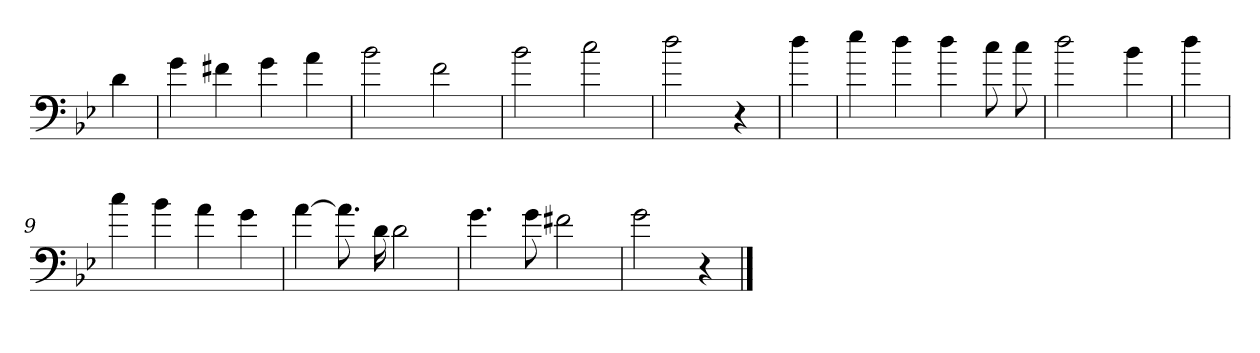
**kern
*part1
*staff1
*clefF4
*k[b-e-]
*g:
=
4d
=1
4g
4f#X
4g
4a
=2
2b-
2f
=3
2b-
2cc
=4
2dd
4r
=5
4dd
=6
4ee-
4dd
4dd
8cc
8cc
=7
2dd
4b-
=8
4dd
=9
4cc
4b-
4a
4g
=10
[4a
8.a]
16d
2d
=11
4.g
8g
2f#X
=12
2g
4r
==
*-
